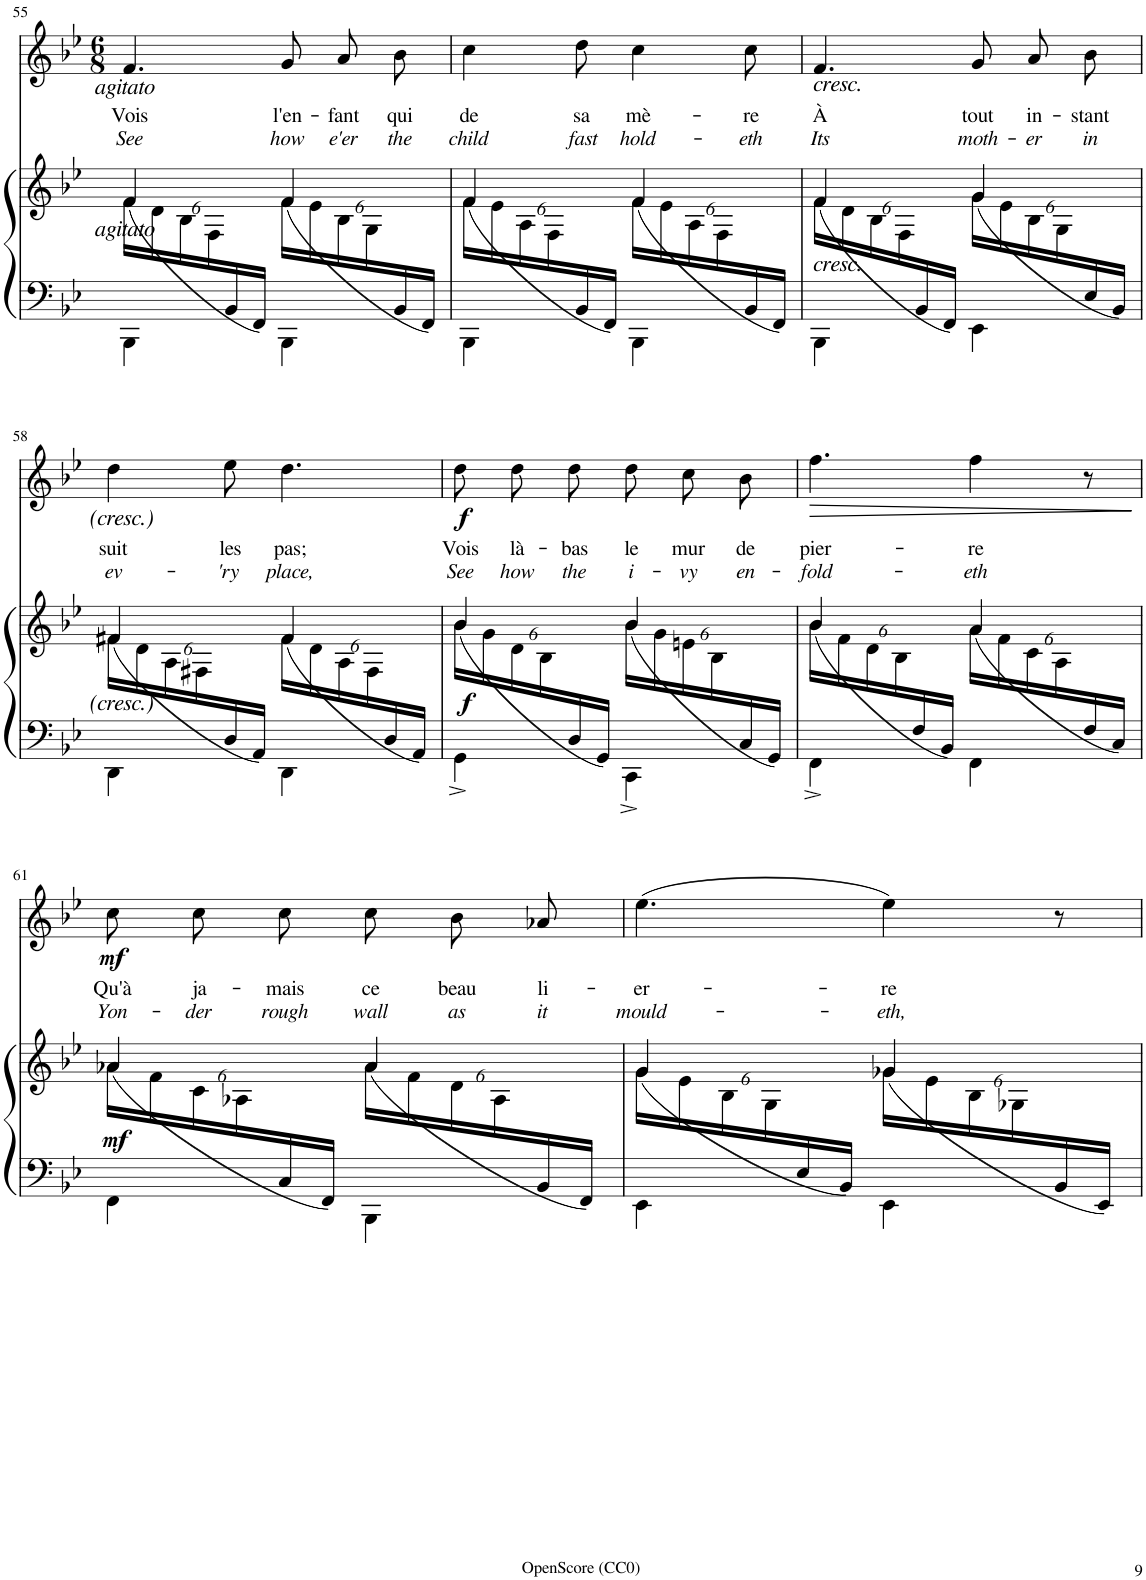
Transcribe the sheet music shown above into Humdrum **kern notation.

**kern	**kern	**dynam	**kern	**text	**text	**dynam
*part2	*part2	*part2	*part1	*part1	*part1	*part1
*staff3	*staff2	*staff2/3	*staff1	*staff1	*staff1	*staff1
*I"Piano	*	*	*I"Voice	*	*	*
*I'Pno	*	*	*	*	*	*
!!LO:PB:g=z
*clefF4	*clefG2	*	*clefG2	*	*	*
*k[b-e-]	*k[b-e-]	*	*k[b-e-]	*	*	*
*M2/4	*M2/4	*	*M6/8	*	*	*
=55	=55	=55	=55	=55	=55	=55
*^	*^	*	*	*	*	*
*	*	*	*Xbrackettup	*	*	*	*	*
!	!	!	!	!	!LO:TX:b:i:t=agitato	!	!	!
!	!	!LO:TX:b:i:t=agitato	!	!	!	!	!	!
!	!	!	!	!	!	!LO:LY:b	!LO:LY:b	!
6ryy	4BBB-\	(4f/	24f\LL	.	4.f/	Vois	See	.
.	.	.	24d\	.	.	.	.	.
.	.	.	24B-\	.	.	.	.	.
.	.	.	24F\	.	.	.	.	.
24BB-/	.	.	12ryy	.	.	.	.	.
24FF/JJ)	.	.	.	.	.	.	.	.
6ryy	4BBB-\	(4f/	24f\LL	.	.	.	.	.
.	.	.	24e-\	.	.	.	.	.
.	.	.	24B-\	.	.	.	.	.
!	!	!	!	!	!	!LO:LY:b	!LO:LY:b	!
.	.	.	24G\	.	8g/L	l'en-	how	.
24BB-/	.	.	4ryy	.	.	.	.	.
24FF/JJ)	.	.	.	.	.	.	.	.
!	!	!	!	!	!	!LO:LY:b	!LO:LY:b	!
4ryy	4ryy	4ryy	.	.	8a/	-fant	e'er	.
!	!	!	!	!	!	!LO:LY:b	!LO:LY:b	!
.	.	.	.	.	8b-/J	qui	the	.
.	.	.	12ryy	.	.	.	.	.
=56	=56	=56	=56	=56	=56	=56	=56	=56
!	!	!	!	!	!	!LO:LY:b	!LO:LY:b	!
6ryy	4BBB-\	(4f/	24f\LL	.	4cc\	de	child	.
.	.	.	24e-\	.	.	.	.	.
.	.	.	24A\	.	.	.	.	.
.	.	.	24F\	.	.	.	.	.
24BB-/	.	.	12ryy	.	.	.	.	.
24FF/JJ)	.	.	.	.	.	.	.	.
!	!	!	!	!	!	!LO:LY:b	!LO:LY:b	!
6ryy	4BBB-\	(4f/	24f\LL	.	8dd\	sa	fast	.
.	.	.	24e-\	.	.	.	.	.
.	.	.	24A\	.	.	.	.	.
!	!	!	!	!	!	!LO:LY:b	!LO:LY:b	!
.	.	.	24F\	.	4cc\	mè-	hold-	.
24BB-/	.	.	4ryy	.	.	.	.	.
24FF/JJ)	.	.	.	.	.	.	.	.
4ryy	4ryy	4ryy	.	.	.	.	.	.
!	!	!	!	!	!	!LO:LY:b	!LO:LY:b	!
.	.	.	.	.	8cc\	-re	-eth	.
.	.	.	12ryy	.	.	.	.	.
=57	=57	=57	=57	=57	=57	=57	=57	=57
!	!	!	!	!	!LO:TX:b:i:t=cresc.	!	!	!
!	!	!LO:TX:b:i:t=cresc.	!	!	!	!	!	!
!	!	!	!	!	!	!LO:LY:b	!LO:LY:b	!
6ryy	4BBB-\	(4f/	24f\LL	.	4.f/	À	Its	.
.	.	.	24d\	.	.	.	.	.
.	.	.	24B-\	.	.	.	.	.
.	.	.	24F\	.	.	.	.	.
24BB-/	.	.	12ryy	.	.	.	.	.
24FF/JJ)	.	.	.	.	.	.	.	.
6ryy	4EE-\	(4g/	24g\LL	.	.	.	.	.
.	.	.	24e-\	.	.	.	.	.
.	.	.	24B-\	.	.	.	.	.
!	!	!	!	!	!	!LO:LY:b	!LO:LY:b	!
.	.	.	24G\	.	8g/L	tout	moth-	.
24E-/	.	.	4ryy	.	.	.	.	.
24BB-/JJ)	.	.	.	.	.	.	.	.
!	!	!	!	!	!	!LO:LY:b	!LO:LY:b	!
4ryy	4ryy	4ryy	.	.	8a/	in-	-er	.
!	!	!	!	!	!	!LO:LY:b	!LO:LY:b	!
.	.	.	.	.	8b-/J	-stant	in	.
.	.	.	12ryy	.	.	.	.	.
!!LO:LB:g=z
=58	=58	=58	=58	=58	=58	=58	=58	=58
!	!	!	!	!	!	!LO:LY:b	!LO:LY:b	!
6ryy	4DD\	(4f#X/	24f#\LL	.	4dd\	suit	ev-	.
.	.	.	24d\	.	.	.	.	.
.	.	.	24A\	.	.	.	.	.
.	.	.	24F#X\	.	.	.	.	.
24D/	.	.	12ryy	.	.	.	.	.
24AA/JJ)	.	.	.	.	.	.	.	.
!	!	!	!	!	!	!LO:LY:b	!LO:LY:b	!
6ryy	4DD\	(4f#/	24f#\LL	.	8ee-\	les	-'ry	.
.	.	.	24d\	.	.	.	.	.
.	.	.	24A\	.	.	.	.	.
!	!	!	!	!	!	!LO:LY:b	!LO:LY:b	!
.	.	.	24F#\	.	4.dd\	pas;	place,	.
24D/	.	.	4ryy	.	.	.	.	.
24AA/JJ)	.	.	.	.	.	.	.	.
4ryy	4ryy	4ryy	.	.	.	.	.	.
.	.	.	12ryy	.	.	.	.	.
=59	=59	=59	=59	=59	=59	=59	=59	=59
!	!	!	!	!LO:DY:b	!	!LO:LY:b	!LO:LY:b	!LO:DY:b
6ryy	4GG^<\	(4b-/	24b-\LL	f	8dd\L	Vois	See	f
.	.	.	24g\	.	.	.	.	.
.	.	.	24d\	.	.	.	.	.
!	!	!	!	!	!	!LO:LY:b	!LO:LY:b	!
.	.	.	24B-\	.	8dd\	là-	how	.
24D/	.	.	12ryy	.	.	.	.	.
24GG/JJ)	.	.	.	.	.	.	.	.
!	!	!	!	!	!	!LO:LY:b	!LO:LY:b	!
6ryy	4CC^<\	(4b-/	24b-\LL	.	8dd\J	-bas	the	.
.	.	.	24g\	.	.	.	.	.
.	.	.	24en\	.	.	.	.	.
!	!	!	!	!	!	!LO:LY:b	!LO:LY:b	!
.	.	.	24B-\	.	8dd\L	le	i-	.
24C/	.	.	4ryy	.	.	.	.	.
24GG/JJ)	.	.	.	.	.	.	.	.
!	!	!	!	!	!	!LO:LY:b	!LO:LY:b	!
4ryy	4ryy	4ryy	.	.	8cc\	mur	-vy	.
!	!	!	!	!	!	!LO:LY:b	!LO:LY:b	!
.	.	.	.	.	8b-\J	de	en-	.
.	.	.	12ryy	.	.	.	.	.
=60	=60	=60	=60	=60	=60	=60	=60	=60
!	!	!	!	!	!	!LO:LY:b	!LO:LY:b	!LO:HP:b
6ryy	4FF^<\	(4b-/	24b-\LL	.	4.ff\	pier-	-fold-	>
.	.	.	24f\	.	.	.	.	.
.	.	.	24d\	.	.	.	.	.
.	.	.	24B-\	.	.	.	.	.
24F/	.	.	12ryy	.	.	.	.	.
24BB-/JJ)	.	.	.	.	.	.	.	.
6ryy	4FF\	(4a/	24a\LL	.	.	.	.	.
.	.	.	24f\	.	.	.	.	.
.	.	.	24c\	.	.	.	.	.
!	!	!	!	!	!	!LO:LY:b	!LO:LY:b	!
.	.	.	24A\	.	4ff\	-re	-eth	.
24F/	.	.	4ryy	.	.	.	.	.
24C/JJ)	.	.	.	.	.	.	.	.
4ryy	4ryy	4ryy	.	.	.	.	.	.
.	.	.	.	.	8r	.	.	.
.	.	.	12ryy	.	.	.	.	.
*v	*v	*	*	*	*	*	*	*
*	*v	*v	*	*	*	*	*
.	.	.	.	.	.	]
!!LO:LB:g=z
=61	=61	=61	=61	=61	=61	=61
*^	*^	*	*	*	*	*
!	!	!	!	!LO:DY:b	!	!LO:LY:b	!LO:LY:b	!LO:DY:b
6ryy	4FF\	(4a-X/	24a-\LL	mf	8cc\L	Qu'à	Yon-	mf
.	.	.	24f\	.	.	.	.	.
.	.	.	24c\	.	.	.	.	.
!	!	!	!	!	!	!LO:LY:b	!LO:LY:b	!
.	.	.	24A-X\	.	8cc\	ja-	-der	.
24C/	.	.	12ryy	.	.	.	.	.
24FF/JJ)	.	.	.	.	.	.	.	.
!	!	!	!	!	!	!LO:LY:b	!LO:LY:b	!
6ryy	4BBB-\	(4a-/	24a-\LL	.	8cc\J	-mais	rough	.
.	.	.	24f\	.	.	.	.	.
.	.	.	24d\	.	.	.	.	.
!	!	!	!	!	!	!LO:LY:b	!LO:LY:b	!
.	.	.	24A-\	.	8cc\L	ce	wall	.
24BB-/	.	.	4ryy	.	.	.	.	.
24FF/JJ)	.	.	.	.	.	.	.	.
!	!	!	!	!	!	!LO:LY:b	!LO:LY:b	!
4ryy	4ryy	4ryy	.	.	8b-\	beau	as	.
!	!	!	!	!	!	!LO:LY:b	!LO:LY:b	!
.	.	.	.	.	8a-X\J	li-	it	.
.	.	.	12ryy	.	.	.	.	.
=62	=62	=62	=62	=62	=62	=62	=62	=62
!	!	!	!	!	!	!LO:LY:b	!LO:LY:b	!
6ryy	4EE-\	(4g/	24g\LL	.	(4.ee-\	-er-	mould-	.
.	.	.	24e-\	.	.	.	.	.
.	.	.	24B-\	.	.	.	.	.
.	.	.	24G\	.	.	.	.	.
24E-/	.	.	12ryy	.	.	.	.	.
24BB-/JJ)	.	.	.	.	.	.	.	.
6ryy	4EE-\	(4g-X/	24g-\LL	.	.	.	.	.
.	.	.	24e-\	.	.	.	.	.
.	.	.	24B-\	.	.	.	.	.
!	!	!	!	!	!	!LO:LY:b	!LO:LY:b	!
.	.	.	24G-X\	.	4ee-\)	-re	-eth,	.
24BB-/	.	.	4ryy	.	.	.	.	.
24EE-/JJ)	.	.	.	.	.	.	.	.
4ryy	4ryy	4ryy	.	.	.	.	.	.
.	.	.	.	.	8r	.	.	.
.	.	.	12ryy	.	.	.	.	.
*v	*v	*	*	*	*	*	*	*
*	*v	*v	*	*	*	*	*
=	=	=	=	=	=	=
*-	*-	*-	*-	*-	*-	*-
